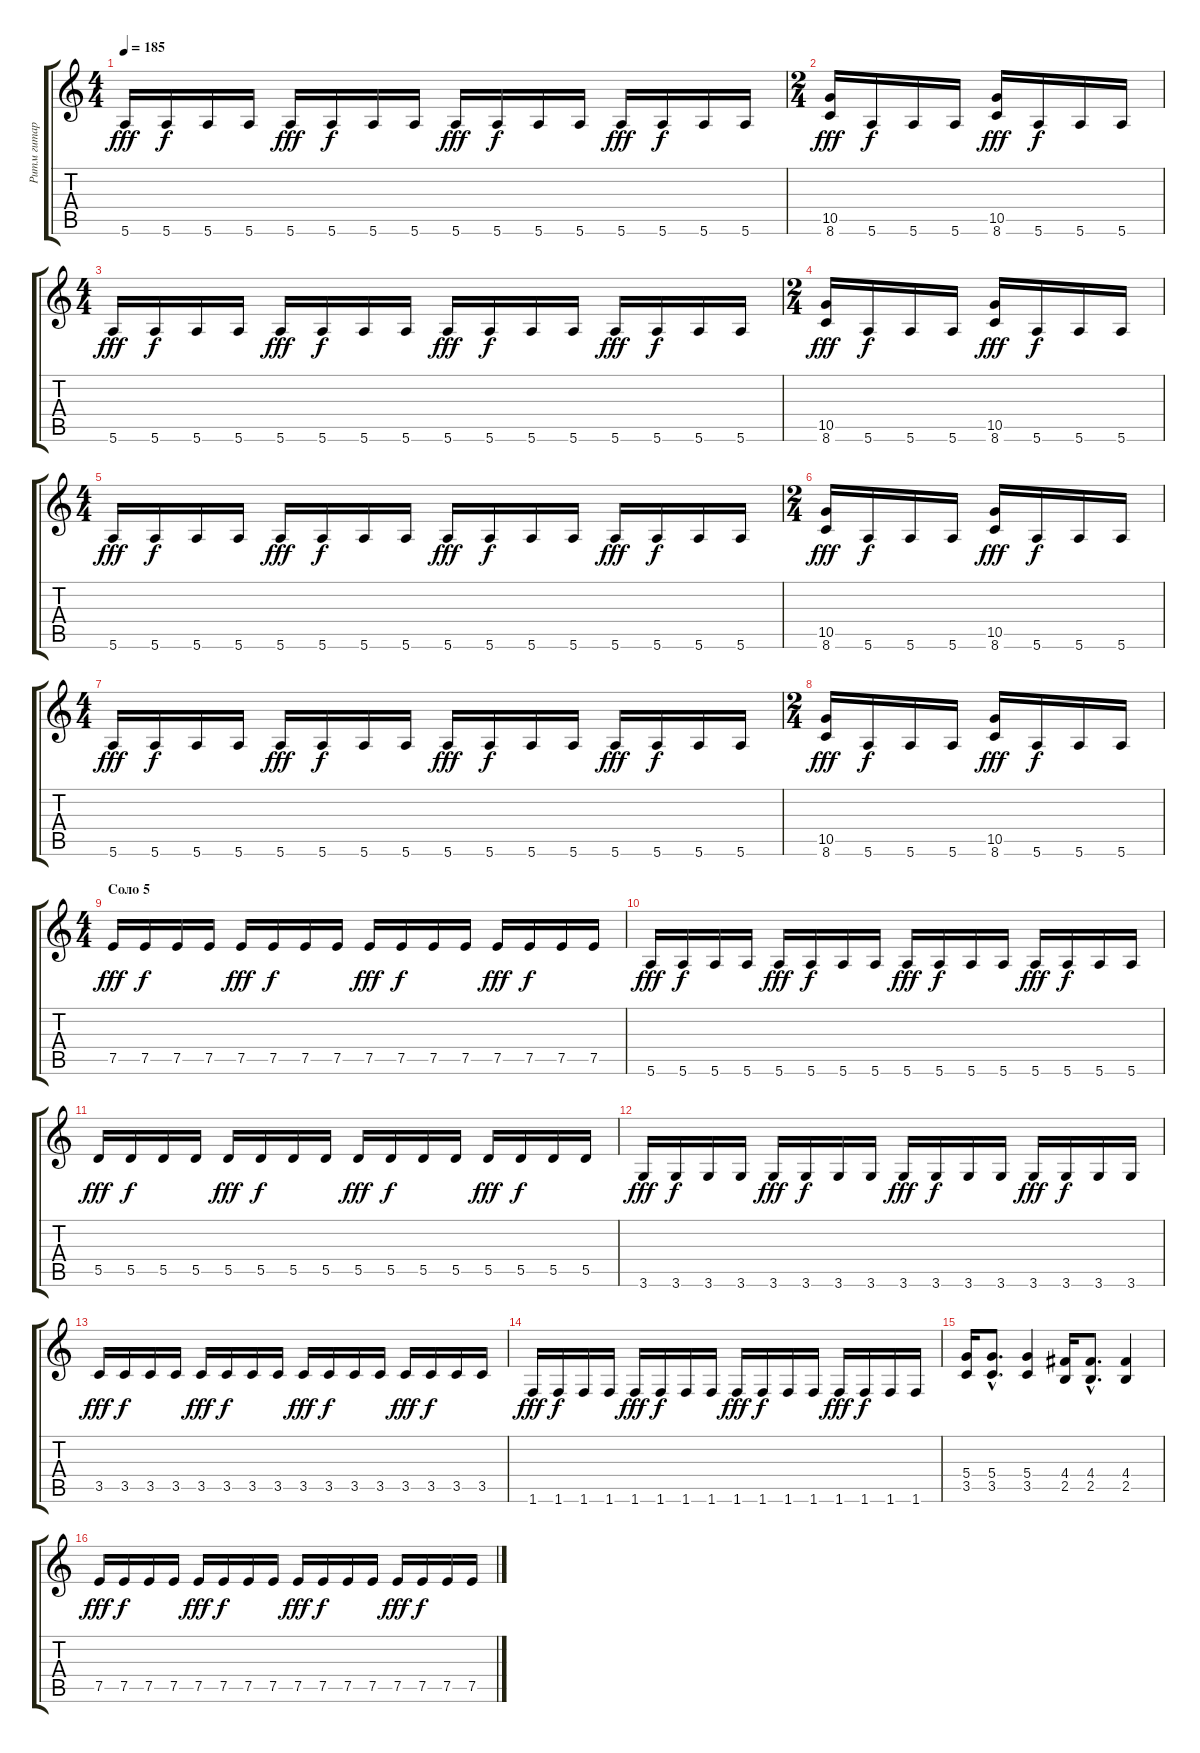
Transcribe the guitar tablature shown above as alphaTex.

\track ("Ритм гитара" "Ритм гитар") {instrument distortionguitar}
\staff {score tabs}
\tuning (E4 B3 G3 D3 A2 E2) {hide}
\ts (4 4)
\tempo 185
\clef g2
\ks c
5.6.16{dy fff} 5.6.16{dy f} 5.6.16 5.6.16 5.6.16{dy fff} 5.6.16{dy f} 5.6.16 5.6.16 5.6.16{dy fff} 5.6.16{dy f} 5.6.16 5.6.16 5.6.16{dy fff} 5.6.16{dy f} 5.6.16 5.6.16 |
\ts (2 4)
(10.5 8.6).16{dy fff} 5.6.16{dy f} 5.6.16 5.6.16 (10.5 8.6).16{dy fff} 5.6.16{dy f} 5.6.16 5.6.16 |
\ts (4 4)
5.6.16{dy fff} 5.6.16{dy f} 5.6.16 5.6.16 5.6.16{dy fff} 5.6.16{dy f} 5.6.16 5.6.16 5.6.16{dy fff} 5.6.16{dy f} 5.6.16 5.6.16 5.6.16{dy fff} 5.6.16{dy f} 5.6.16 5.6.16 |
\ts (2 4)
(10.5 8.6).16{dy fff} 5.6.16{dy f} 5.6.16 5.6.16 (10.5 8.6).16{dy fff} 5.6.16{dy f} 5.6.16 5.6.16 |
\ts (4 4)
5.6.16{dy fff} 5.6.16{dy f} 5.6.16 5.6.16 5.6.16{dy fff} 5.6.16{dy f} 5.6.16 5.6.16 5.6.16{dy fff} 5.6.16{dy f} 5.6.16 5.6.16 5.6.16{dy fff} 5.6.16{dy f} 5.6.16 5.6.16 |
\ts (2 4)
(10.5 8.6).16{dy fff} 5.6.16{dy f} 5.6.16 5.6.16 (10.5 8.6).16{dy fff} 5.6.16{dy f} 5.6.16 5.6.16 |
\ts (4 4)
5.6.16{dy fff} 5.6.16{dy f} 5.6.16 5.6.16 5.6.16{dy fff} 5.6.16{dy f} 5.6.16 5.6.16 5.6.16{dy fff} 5.6.16{dy f} 5.6.16 5.6.16 5.6.16{dy fff} 5.6.16{dy f} 5.6.16 5.6.16 |
\ts (2 4)
(10.5 8.6).16{dy fff} 5.6.16{dy f} 5.6.16 5.6.16 (10.5 8.6).16{dy fff} 5.6.16{dy f} 5.6.16 5.6.16 |
\ts (4 4)
\section ("" "Соло 5")
7.5.16{dy fff} 7.5.16{dy f} 7.5.16 7.5.16 7.5.16{dy fff} 7.5.16{dy f} 7.5.16 7.5.16 7.5.16{dy fff} 7.5.16{dy f} 7.5.16 7.5.16 7.5.16{dy fff} 7.5.16{dy f} 7.5.16 7.5.16 |
5.6.16{dy fff} 5.6.16{dy f} 5.6.16 5.6.16 5.6.16{dy fff} 5.6.16{dy f} 5.6.16 5.6.16 5.6.16{dy fff} 5.6.16{dy f} 5.6.16 5.6.16 5.6.16{dy fff} 5.6.16{dy f} 5.6.16 5.6.16 |
5.5.16{dy fff} 5.5.16{dy f} 5.5.16 5.5.16 5.5.16{dy fff} 5.5.16{dy f} 5.5.16 5.5.16 5.5.16{dy fff} 5.5.16{dy f} 5.5.16 5.5.16 5.5.16{dy fff} 5.5.16{dy f} 5.5.16 5.5.16 |
3.6.16{dy fff} 3.6.16{dy f} 3.6.16 3.6.16 3.6.16{dy fff} 3.6.16{dy f} 3.6.16 3.6.16 3.6.16{dy fff} 3.6.16{dy f} 3.6.16 3.6.16 3.6.16{dy fff} 3.6.16{dy f} 3.6.16 3.6.16 |
3.5.16{dy fff} 3.5.16{dy f} 3.5.16 3.5.16 3.5.16{dy fff} 3.5.16{dy f} 3.5.16 3.5.16 3.5.16{dy fff} 3.5.16{dy f} 3.5.16 3.5.16 3.5.16{dy fff} 3.5.16{dy f} 3.5.16 3.5.16 |
1.6.16{dy fff} 1.6.16{dy f} 1.6.16 1.6.16 1.6.16{dy fff} 1.6.16{dy f} 1.6.16 1.6.16 1.6.16{dy fff} 1.6.16{dy f} 1.6.16 1.6.16 1.6.16{dy fff} 1.6.16{dy f} 1.6.16 1.6.16 |
(5.4 3.5).16 (5.4{hac} 3.5{hac}).8{d} (5.4 3.5).4 (4.4 2.5).16 (4.4{hac} 2.5{hac}).8{d} (4.4 2.5).4 |
7.5.16{dy fff} 7.5.16{dy f} 7.5.16 7.5.16 7.5.16{dy fff} 7.5.16{dy f} 7.5.16 7.5.16 7.5.16{dy fff} 7.5.16{dy f} 7.5.16 7.5.16 7.5.16{dy fff} 7.5.16{dy f} 7.5.16 7.5.16
